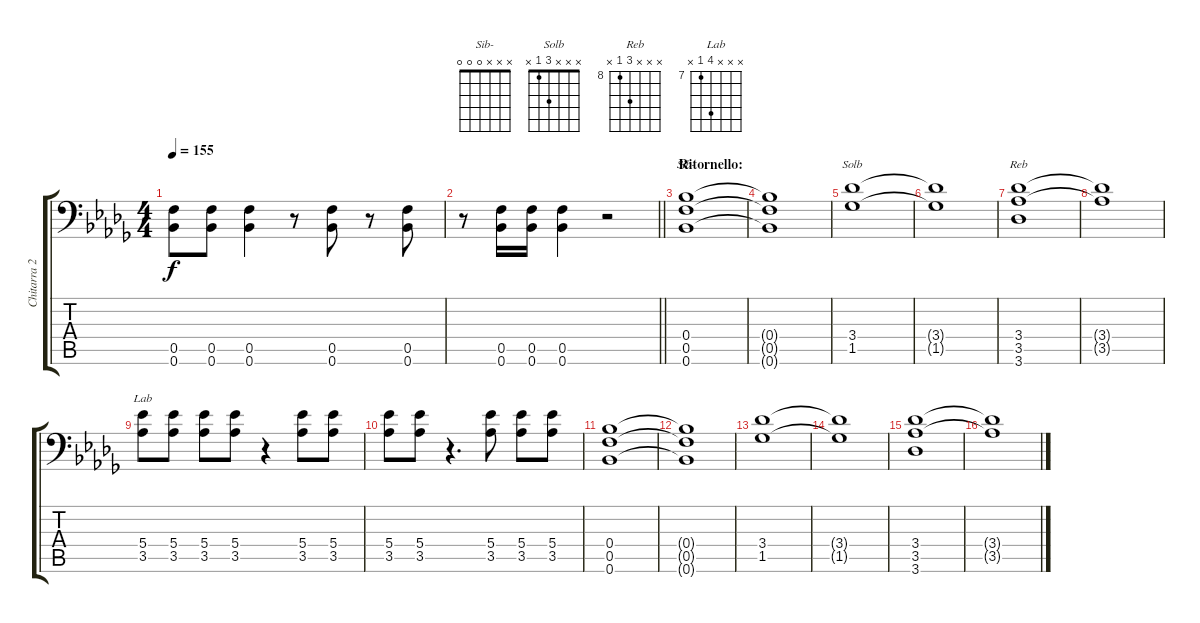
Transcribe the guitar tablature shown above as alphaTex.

\track ("Chitarra 2" "Chitarra 2") {instrument electricguitarclean}
\staff {score tabs}
\tuning (C4 G3 Eb3 Bb2 F2 Bb1) {hide}
\chord ("Sib-" x x x 0 0 0)
\chord ("Solb" x x x 3 1 x)
\chord ("Reb" x x x 10 8 x) {firstfret 8}
\chord ("Lab" x x x 10 7 x) {firstfret 7}
\ts (4 4)
\tempo 155
\clef f4
\ks bbminor
(0.5 0.6).8{dy f} (0.5 0.6).8 (0.5 0.6).4 r.8 (0.5 0.6).8 r.8 (0.5 0.6).8 |
\barLineRight lightlight
r.8 (0.5 0.6).16 (0.5 0.6).16 (0.5 0.6).4 r.2 |
\section ("" "Ritornello:")
(0.4 0.5 0.6).1{ch "Sib-"} |
(0.4{t} 0.5{t} 0.6{t}).1 |
(3.4 1.5).1{ch "Solb"} |
(3.4{t} 1.5{t}).1 |
(3.4 3.5 3.6).1{ch "Reb"} |
(3.4{t} 3.5{t}).1 |
(5.4 3.5).8{ch "Lab"} (5.4 3.5).8 (5.4 3.5).8 (5.4 3.5).8 r.4 (5.4 3.5).8 (5.4 3.5).8 |
(5.4 3.5).8 (5.4 3.5).8 r.4{d} (5.4 3.5).8 (5.4 3.5).8 (5.4 3.5).8 |
(0.4 0.5 0.6).1 |
(0.4{t} 0.5{t} 0.6{t}).1 |
(3.4 1.5).1 |
(3.4{t} 1.5{t}).1 |
(3.4 3.5 3.6).1 |
(3.4{t} 3.5{t}).1
